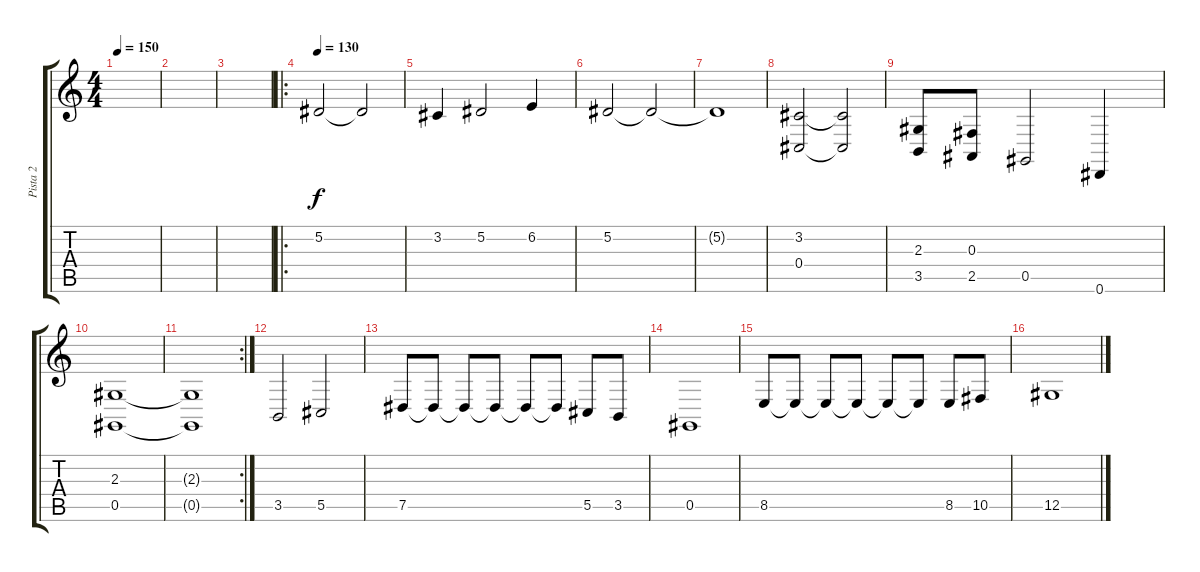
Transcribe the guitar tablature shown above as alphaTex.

\track ("Pista 2" "Pista 2") {instrument choiraahs}
\staff {score tabs}
\tuning (Eb4 Bb3 Gb3 Db3 Ab2 Eb2) {hide}
\ts (4 4)
\tempo 150
\clef g2
\ks c
|
|
|
\ro
\tempo 130
5.2.2 5.2{t}.2 |
3.2.4 5.2.2 6.2.4 |
5.2.2 5.2{t}.2 |
5.2{t}.1 |
(3.2 0.4).2 (3.2{t} 0.4{t}).2 |
(2.3 3.5).8 (0.3 2.5).8 0.5.2 0.6.4 |
(2.3 0.5).1 |
\rc 2
(2.3{t} 0.5{t}).1 |
3.5.2 5.5.2 |
7.5.8 7.5{t}.8 7.5{t}.8 7.5{t}.8 7.5{t}.8 7.5{t}.8 5.5.8 3.5.8 |
0.5.1 |
8.5.8 8.5{t}.8 8.5{t}.8 8.5{t}.8 8.5{t}.8 8.5{t}.8 8.5.8 10.5.8 |
12.5.1
